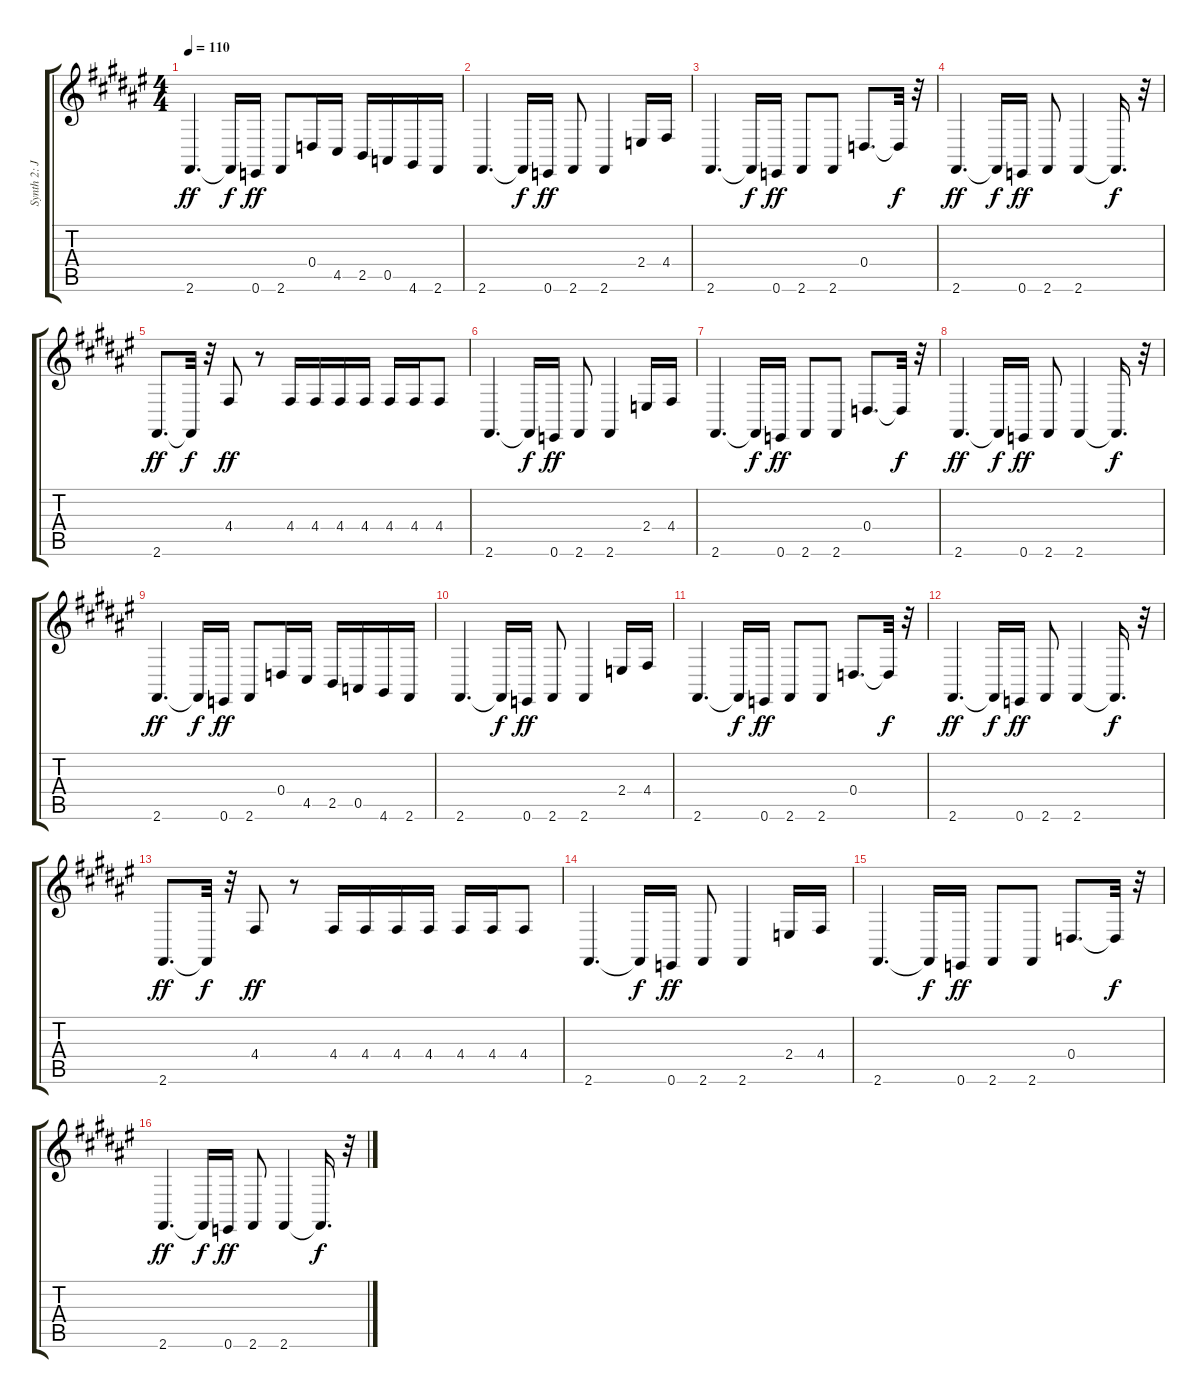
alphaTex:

\track ("Synth 2: Jeff Bova" "Synth 2: J") {instrument synthbrass1}
\staff {score tabs}
\tuning (E4 B3 G3 D3 A2 E2) {hide}
\ts (4 4)
\tempo 110
\clef g2
\ks f#
2.6.4{d dy ff} 2.6{t}.16{dy f} 0.6.16{dy ff} 2.6.8 0.4.16 4.5.16 2.5.16 0.5.16 4.6.16 2.6.16 |
2.6.4{d} 2.6{t}.16{dy f} 0.6.16{dy ff} 2.6.8 2.6.4 2.4.16 4.4.16 |
2.6.4{d} 2.6{t}.16{dy f} 0.6.16{dy ff} 2.6.8 2.6.8 0.4.8{d} 0.4{t}.32{dy f} r.32 |
2.6.4{d dy ff} 2.6{t}.16{dy f} 0.6.16{dy ff} 2.6.8 2.6.4 2.6{t}.16{d dy f} r.32 |
2.6.8{d dy ff} 2.6{t}.32{dy f} r.32 4.4.8{dy ff} r.8 4.4.16 4.4.16 4.4.16 4.4.16 4.4.16 4.4.16 4.4.8 |
2.6.4{d} 2.6{t}.16{dy f} 0.6.16{dy ff} 2.6.8 2.6.4 2.4.16 4.4.16 |
2.6.4{d} 2.6{t}.16{dy f} 0.6.16{dy ff} 2.6.8 2.6.8 0.4.8{d} 0.4{t}.32{dy f} r.32 |
2.6.4{d dy ff} 2.6{t}.16{dy f} 0.6.16{dy ff} 2.6.8 2.6.4 2.6{t}.16{d dy f} r.32 |
2.6.4{d dy ff} 2.6{t}.16{dy f} 0.6.16{dy ff} 2.6.8 0.4.16 4.5.16 2.5.16 0.5.16 4.6.16 2.6.16 |
2.6.4{d} 2.6{t}.16{dy f} 0.6.16{dy ff} 2.6.8 2.6.4 2.4.16 4.4.16 |
2.6.4{d} 2.6{t}.16{dy f} 0.6.16{dy ff} 2.6.8 2.6.8 0.4.8{d} 0.4{t}.32{dy f} r.32 |
2.6.4{d dy ff} 2.6{t}.16{dy f} 0.6.16{dy ff} 2.6.8 2.6.4 2.6{t}.16{d dy f} r.32 |
2.6.8{d dy ff} 2.6{t}.32{dy f} r.32 4.4.8{dy ff} r.8 4.4.16 4.4.16 4.4.16 4.4.16 4.4.16 4.4.16 4.4.8 |
2.6.4{d} 2.6{t}.16{dy f} 0.6.16{dy ff} 2.6.8 2.6.4 2.4.16 4.4.16 |
2.6.4{d} 2.6{t}.16{dy f} 0.6.16{dy ff} 2.6.8 2.6.8 0.4.8{d} 0.4{t}.32{dy f} r.32 |
2.6.4{d dy ff} 2.6{t}.16{dy f} 0.6.16{dy ff} 2.6.8 2.6.4 2.6{t}.16{d dy f} r.32
